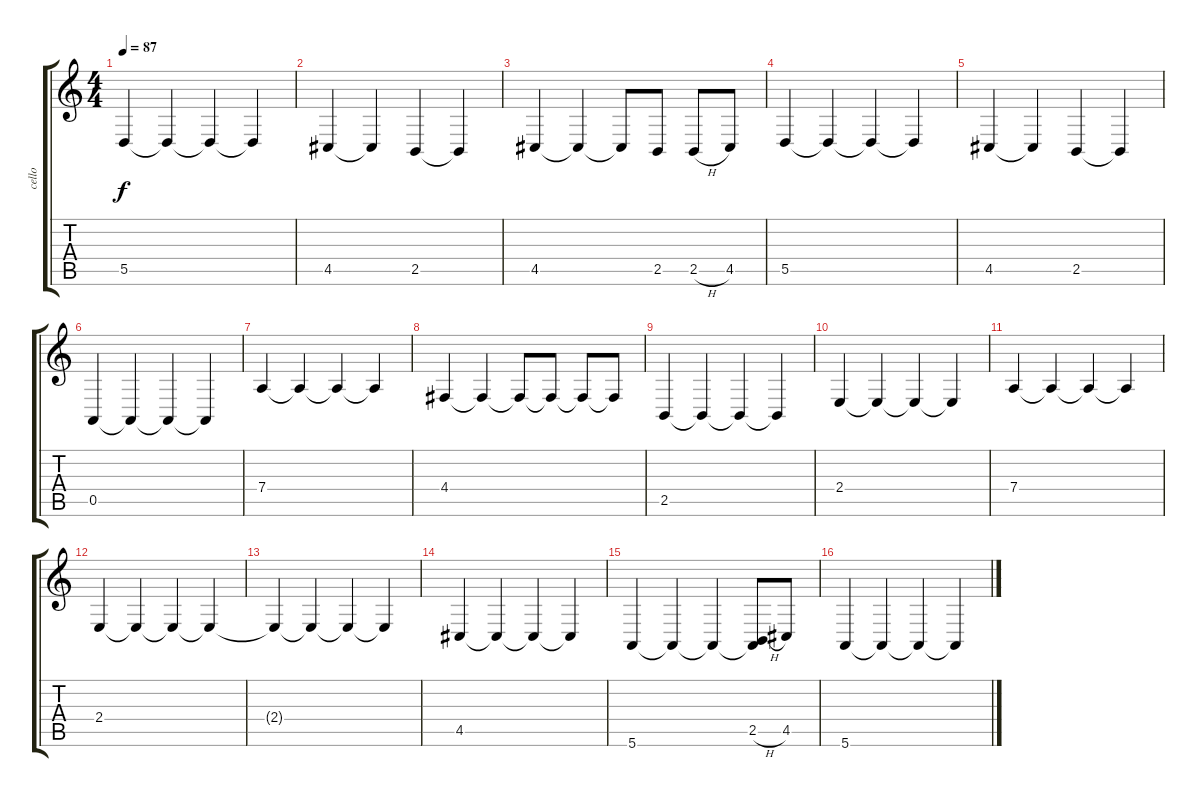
\track ("cello" "cello") {instrument cello}
\staff {score tabs}
\tuning (E4 B3 G3 D3 A2 E2) {hide}
\ts (4 4)
\tempo 87
\clef g2
\ks c
5.5.4{dy f} 5.5{t}.4 5.5{t}.4 5.5{t}.4 |
4.5.4 4.5{t}.4 2.5.4 2.5{t}.4 |
4.5.4 4.5{t}.4 4.5{t}.8 2.5.8 2.5{h}.8 4.5.8 |
5.5.4 5.5{t}.4 5.5{t}.4 5.5{t}.4 |
4.5.4 4.5{t}.4 2.5.4 2.5{t}.4 |
0.5.4 0.5{t}.4 0.5{t}.4 0.5{t}.4 |
7.4.4 7.4{t}.4 7.4{t}.4 7.4{t}.4 |
4.4.4 4.4{t}.4 4.4{t}.8 4.4{t}.8 4.4{t}.8 4.4{t}.8 |
2.5.4 2.5{t}.4 2.5{t}.4 2.5{t}.4 |
2.4.4 2.4{t}.4 2.4{t}.4 2.4{t}.4 |
7.4.4 7.4{t}.4 7.4{t}.4 7.4{t}.4 |
2.4.4 2.4{t}.4 2.4{t}.4 2.4{t}.4 |
2.4{t}.4 2.4{t}.4 2.4{t}.4 2.4{t}.4 |
4.5.4 4.5{t}.4 4.5{t}.4 4.5{t}.4 |
5.6.4 5.6{t}.4 5.6{t}.4 (2.5{h} 5.6{t}).8 4.5.8 |
5.6.4 5.6{t}.4 5.6{t}.4 5.6{t}.4
